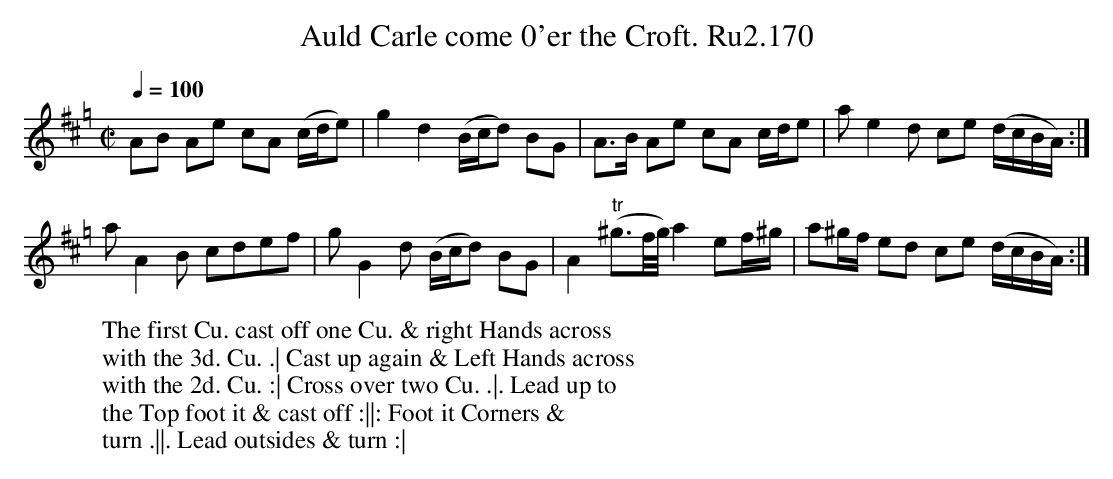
X:1
T:Auld Carle come 0'er the Croft. Ru2.170
M:C|
L:1/8
Q:1/4=100
K:Hp
AB Ae cA (c/d/e)|g2d2(B/c/d) BG|A>B Ae cA c/d/e|ae2d ce (d/c/B/A/):|
aA2B cdef|gG2d (B/c/d) BG|A2 "tr"(^g>f/g//)a2ef/^g/|a^g/f/ ed ce (d/c/B/A/):|
W:The first Cu. cast off one Cu. & right Hands across
W:with the 3d. Cu. .| Cast up again & Left Hands across
W:with the 2d. Cu. :| Cross over two Cu. .|. Lead up to
W:the Top foot it & cast off :||: Foot it Corners &
W:turn .||. Lead outsides & turn :|
